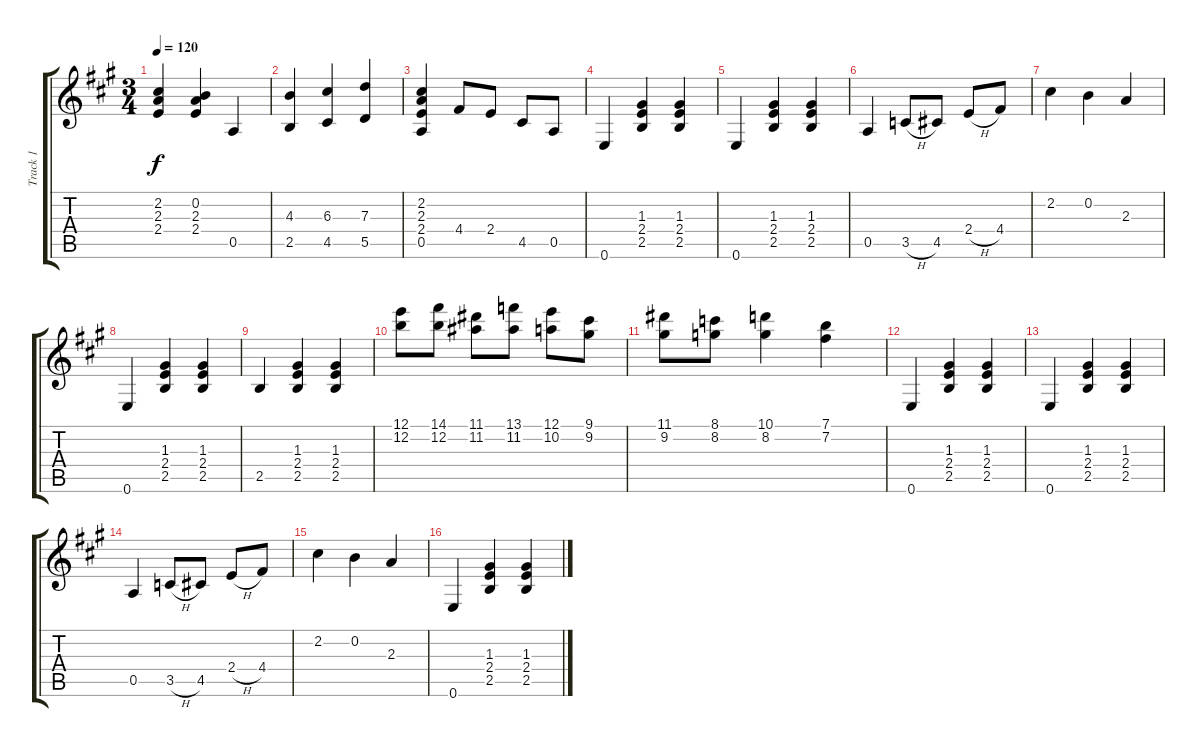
\track ("Track 1" "Track 1") {instrument electricguitarjazz}
\staff {score tabs}
\tuning (E4 B3 G3 D3 A2 E2) {hide}
\ts (3 4)
\tempo 120
\clef g2
\ks a
(2.2 2.3 2.4).4{dy f} (0.2 2.3 2.4).4 0.5.4 |
(4.3 2.5).4 (6.3 4.5).4 (7.3 5.5).4 |
(2.2 2.3 2.4 0.5).4 4.4.8 2.4.8 4.5.8 0.5.8 |
0.6.4 (1.3 2.4 2.5).4 (1.3 2.4 2.5).4 |
0.6.4 (1.3 2.4 2.5).4 (1.3 2.4 2.5).4 |
0.5.4 3.5{h}.8 4.5.8 2.4{h}.8 4.4.8 |
2.2.4 0.2.4 2.3.4 |
0.6.4 (1.3 2.4 2.5).4 (1.3 2.4 2.5).4 |
2.5.4 (1.3 2.4 2.5).4 (1.3 2.4 2.5).4 |
(12.1 12.2).8 (14.1 12.2).8 (11.1 11.2).8 (13.1 11.2).8 (12.1 10.2).8 (9.1 9.2).8 |
(11.1 9.2).8 (8.1 8.2).8 (10.1 8.2).4 (7.1 7.2).4 |
0.6.4 (1.3 2.4 2.5).4 (1.3 2.4 2.5).4 |
0.6.4 (1.3 2.4 2.5).4 (1.3 2.4 2.5).4 |
0.5.4 3.5{h}.8 4.5.8 2.4{h}.8 4.4.8 |
2.2.4 0.2.4 2.3.4 |
0.6.4 (1.3 2.4 2.5).4 (1.3 2.4 2.5).4
